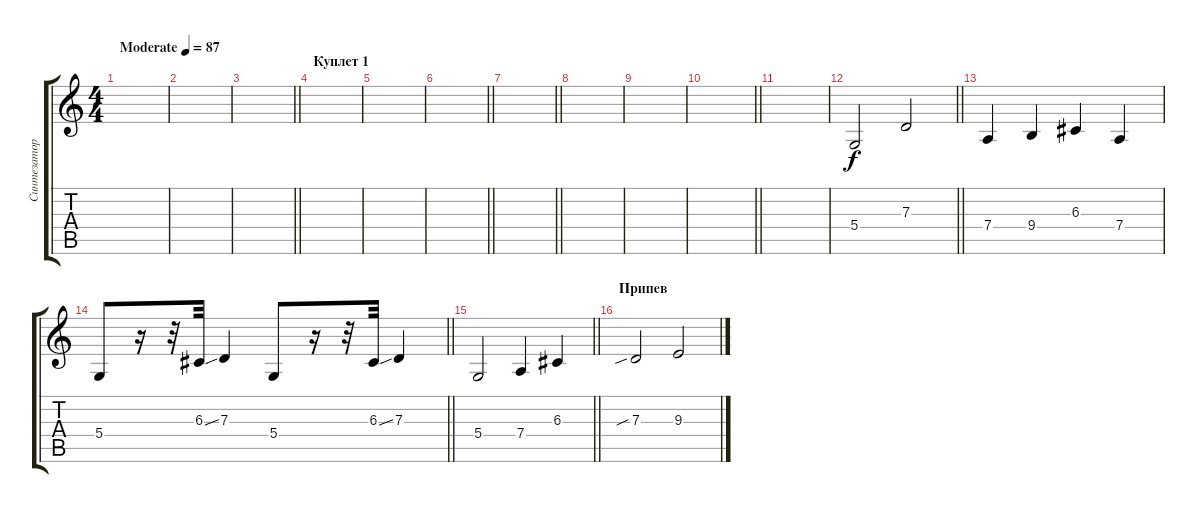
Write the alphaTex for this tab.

\track ("Синтезатор" "Синтезатор") {instrument lead1square}
\staff {score tabs}
\tuning (E4 B3 G3 D3 A2 E2) {hide}
\ts (4 4)
\tempo (87 "Moderate")
\clef g2
\ks c
|
|
\barLineRight lightlight
|
\section ("" "Куплет 1")
|
|
\barLineRight lightlight
|
\barLineRight lightlight
|
|
|
\barLineRight lightlight
|
|
\barLineRight lightlight
5.4.2 7.3.2 |
7.4.4 9.4.4 6.3.4 7.4.4 |
\barLineRight lightlight
5.4.8 r.16 r.32 6.3{ss}.32 7.3.4 5.4.8 r.16 r.32 6.3{ss}.32 7.3.4 |
\barLineRight lightlight
5.4.2 7.4.4 6.3.4 |
\section ("" "Припев")
7.3{sib}.2 9.3.2
